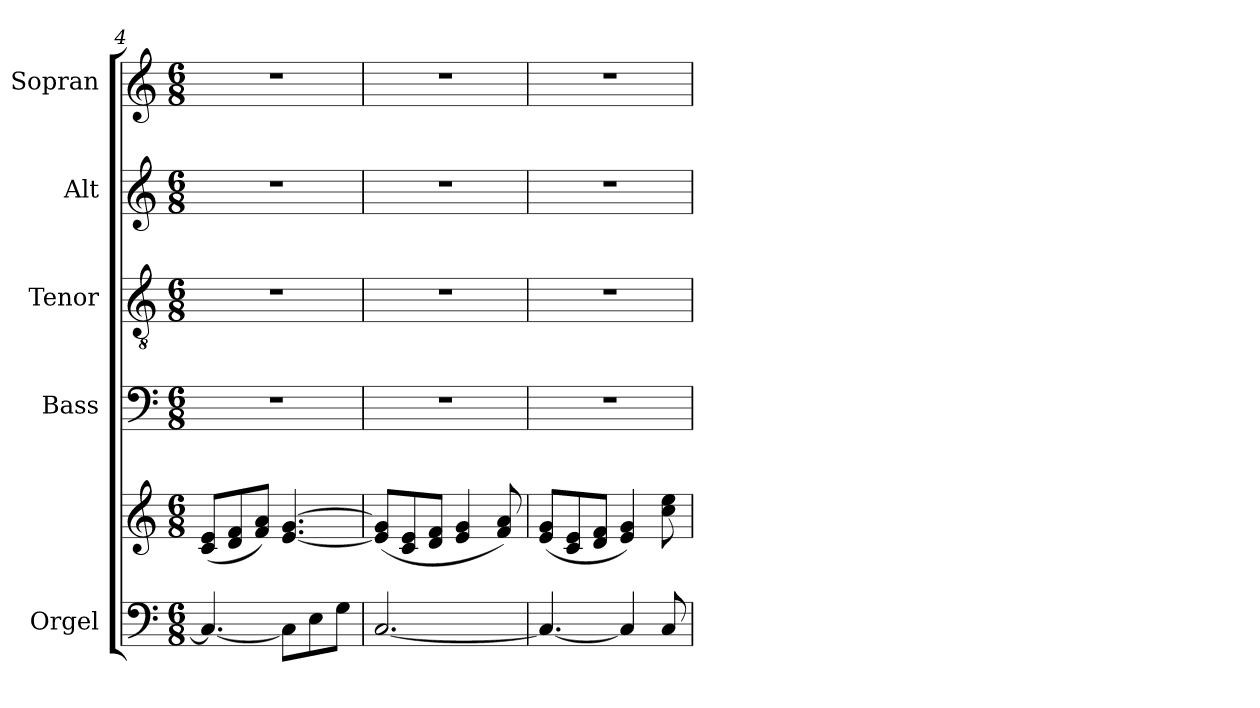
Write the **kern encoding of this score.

**kern	**kern	**kern	**kern	**kern	**kern
*part5	*part5	*part4	*part3	*part2	*part1
*staff6	*staff5	*staff4	*staff3	*staff2	*staff1
*I"Orgel	*	*I"Bass	*I"Tenor	*I"Alt	*I"Sopran
*I'Org.	*	*I'B.	*I'T.	*I'A.	*I'S.
*clefF4	*clefG2	*clefF4	*clefGv2	*clefG2	*clefG2
*k[]	*k[]	*k[]	*k[]	*k[]	*k[]
*C:	*C:	*C:	*C:	*C:	*C:
*M6/8	*M6/8	*M6/8	*M6/8	*M6/8	*M6/8
=4	=4	=4	=4	=4	=4
4.C/_	(<8c/ 8e/L	2.r	2.r	2.r	2.r
.	8d/ 8f/	.	.	.	.
.	8f/ 8a/J)	.	.	.	.
8C\L]	[4.e/ [4.g/	.	.	.	.
8E\	.	.	.	.	.
8G\J	.	.	.	.	.
=5	=5	=5	=5	=5	=5
[2.C/	(<8e/] 8g/]L	2.r	2.r	2.r	2.r
.	8c/ 8e/	.	.	.	.
.	8d/ 8f/J	.	.	.	.
.	4e/ 4g/	.	.	.	.
.	8f/ 8a/)	.	.	.	.
=6	=6	=6	=6	=6	=6
4.C/_	(<8e/ 8g/L	2.r	2.r	2.r	2.r
.	8c/ 8e/	.	.	.	.
.	8d/ 8f/J	.	.	.	.
4C/]	4e/ 4g/)	.	.	.	.
8C/	8cc\ 8ee\	.	.	.	.
=	=	=	=	=	=
*-	*-	*-	*-	*-	*-
